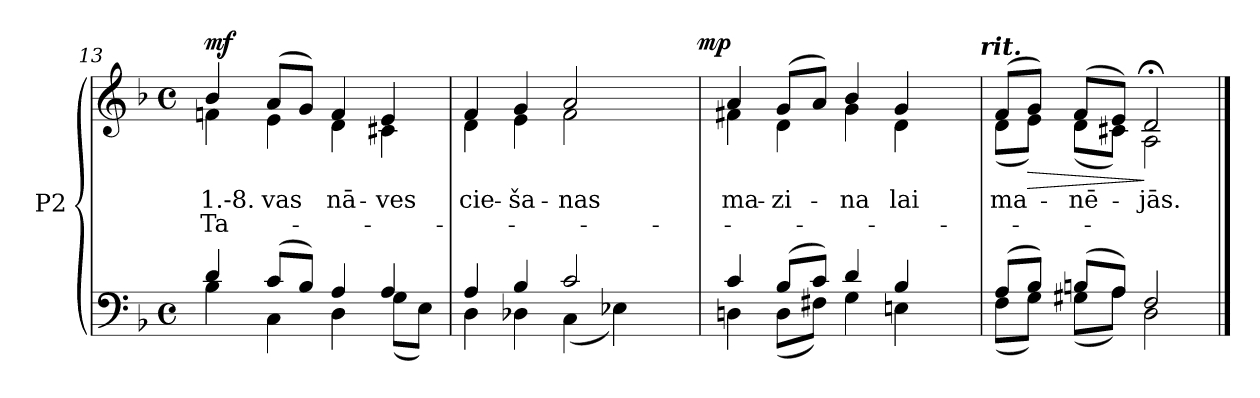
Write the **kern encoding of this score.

**kern	**kern	**text	**text	**dynam
*part2	*part1	*part1	*part1	*part1
*staff2	*staff1	*staff1	*staff1	*staff1
*I"P2	*	*	*	*
!!LO:LB:g=z
*clefF4	*clefG2	*	*	*
*k[b-]	*k[b-]	*	*	*
*F:	*F:	*	*	*
*M4/4	*M4/4	*	*	*
*met(c)	*met(c)	*	*	*
=13	=13	=13	=13	=13
*^	*	*	*	*
!	!	!	!LO:LY:b:color=#000000	!LO:LY:b:color=#000000	!
*	*	*^	*	*	*
4di/	4B-i\	4b-i/	4fni\	1.-8.	Ta-	mf
!	!	!	!	!LO:LY:b:color=#000000	!	!
(8ci/L	4Ci\	(8ai/L	4ei\	-vas	.	.
8B-i/J)	.	8gi/J)	.	.	.	.
!	!	!	!	!LO:LY:b:color=#000000	!	!
4Ai/	4Di\	4fi/	4di\	nā-	.	.
!	!	!	!	!LO:LY:b:color=#000000	!	!
4Ai/	(8Gi\L	4ei/	4c#Xi\	-ves	.	.
.	8Ei\J)	.	.	.	.	.
*	*	*v	*v	*	*	*
=14	=14	=14	=14	=14	=14
!	!	!	!LO:LY:b:color=#000000	!	!
*	*	*^	*	*	*
*	*	*	*^	*	*	*
4Ai/	4Di\	4fi/	4di\	2ryy	cie-	.	.
!	!	!	!	!	!LO:LY:b:color=#000000	!	!
4B-i/	4D-Xi\	4gi/	4ei\	.	-ša-	.	.
!	!	!	!	!	!LO:LY:b:color=#000000	!	!
2ci/	(4Ci\	2ai/	2fi\	4ryy	-nas	.	.
.	4E-Xi\)	.	.	8ryy	.	.	.
.	.	.	.	16ryy	.	.	.
.	.	.	.	32ryy	.	.	.
.	.	.	.	64ryy	.	.	.
.	.	.	.	128...ryy	.	.	.
.	.	.	.	1024ryy	.	.	mp
=15	=15	=15	=15	=15	=15	=15	=15
!	!	!	!	!	!LO:LY:b:color=#000000	!	!
4ci/	4Dni\	4ai/	4f#Xi\	2ryy	ma-	.	.
!	!	!	!	!	!LO:LY:b:color=#000000	!	!
(8B-i/L	(8Di\L	(8gi/L	4di\	.	-zi-	.	.
8ci/J)	8F#Xi\J)	8ai/J)	.	.	.	.	.
!	!	!	!	!	!LO:LY:b:color=#000000	!	!
4di/	4Gi\	4b-i/	4gi\	4ryy	-na	.	.
!	!	!	!	!	!LO:LY:b:color=#000000	!	!
4B-i/	4Eni\	4gi/	4di\	8ryy	lai	.	.
.	.	.	.	16ryy	.	.	.
.	.	.	.	32ryy	.	.	.
.	.	.	.	64ryy	.	.	.
.	.	.	.	128...ryy	.	.	.
!	!	!	!	!LO:TX:a:Bi:t=rit.	!	!	!
.	.	.	.	1024ryy	.	.	.
*	*	*v	*v	*v	*	*	*
=16	=16	=16	=16	=16	=16
*	*	*^	*	*	*
*	*	*	*^	*	*	*
!	!	!	!	!	!LO:LY:b:color=#000000	!	!
*	*	*	*v	*v	*	*	*
(8Ai/L	(8Fi\L	(8fi/L	(8di\L	ma-	.	.
!	!	!	!	!	!	!LO:HP:b
8B-i/J)	8Gi\J)	8gi/J)	8ei\J)	.	.	>
!	!	!	!	!LO:LY:b:color=#000000	!	!
(8Bni/L	(8G#Xi\L	(8fi/L	(8di\L	-nē-	.	.
8Ai/J)	8Ai\J)	8ei/J)	8c#Xi\J)	.	.	.
!	!	!	!	!LO:LY:b:color=#000000	!	!
2Fi/	2Di\	2d;i/	2Ai\	-jās.	.	]
*v	*v	*	*	*	*	*
*	*v	*v	*	*	*
==	==	==	==	==
*-	*-	*-	*-	*-
